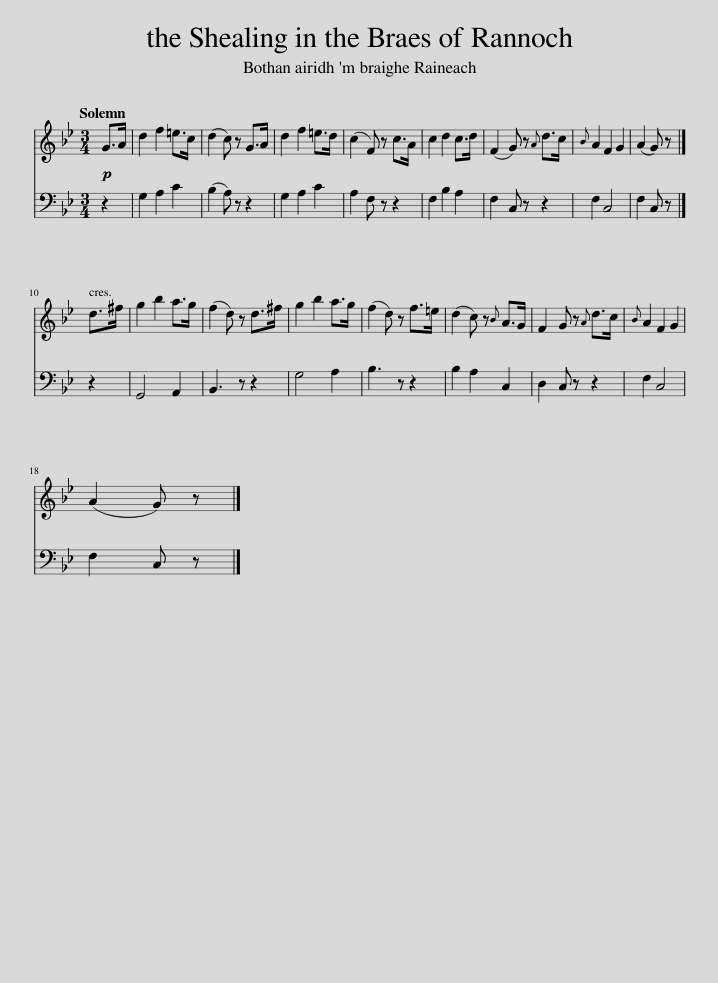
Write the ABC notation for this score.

X:1
%%score 1 2
L:1/8
Q:1/4=120
M:3/4
I:linebreak $
K:Gmin
V:1 treble
V:2 bass
V:1
!p! G>A | d2 f2 =e>c | (d2 c) z G>A | d2 f2 =e>d | (c2 F) z c>A | %5
 c2 d2 c>d | (F2 G) z{A} d>c |{B} A2 F2 G2 | (A2 G) z |]$ d>^f | %10
 g2 b2 a>g | (f2 d) z d>^f | g2 b2 a>g | (f2 d) z f>=e | (d2 c) z{B} A>G | %15
 F2 G z{A} d>c |{B} A2 F2 G2 |$ (A2 G) z |] %18
V:2
 z2 | G,2 A,2 C2 | (B,2 A,) z z2 | G,2 A,2 C2 | A,2 F, z z2 | %5
 F,2 B,2 A,2 | F,2 C, z z2 | F,2 C,4 | F,2 C, z |]$ z2 | %10
 G,,4 A,,2 | B,,3 z z2 | G,4 A,2 | B,3 z z2 | B,2 A,2 C,2 | %15
 D,2 C, z z2 | F,2 C,4 |$ F,2 C, z |] %18
